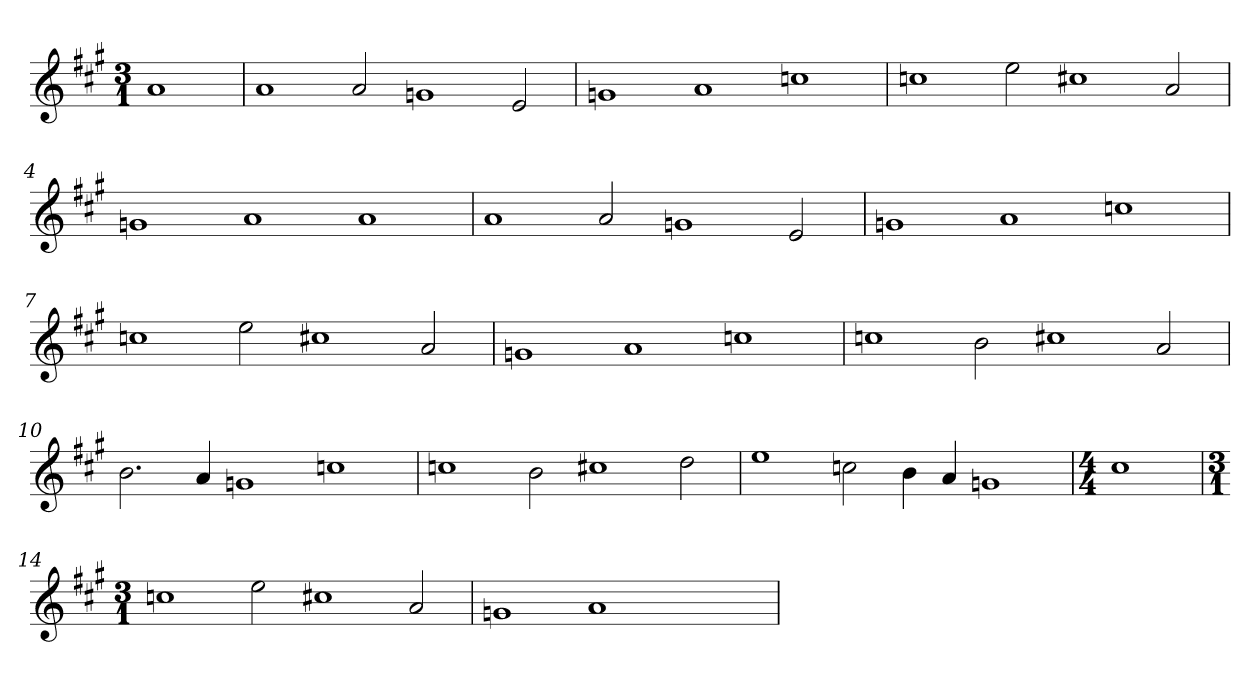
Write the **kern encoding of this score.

**kern
*part1
*staff1
*clefG2
*k[f#c#g#]
*A:
*M3/1
=
1a
=1
1a
2a
1gn
2e
=2
1gn
1a
1ccn
=3
1ccn
2ee
1cc#
2a
=4
1gn
1a
1a
=5
1a
2a
1gn
2e
=6
1gn
1a
1ccn
=7
1ccn
2ee
1cc#
2a
=8
1gn
1a
1ccn
=9
1ccn
2b
1cc#
2a
=10
2.b
4a
1gn
1ccn
=11
1ccn
2b
1cc#
2dd
=12
1ee
2ccn
4b
4a
1gn
=13
*M4/4
1cc#
=14
*M3/1
1ccn
2ee
1cc#
2a
=15
1gn
1a
1ryy
=
*-
